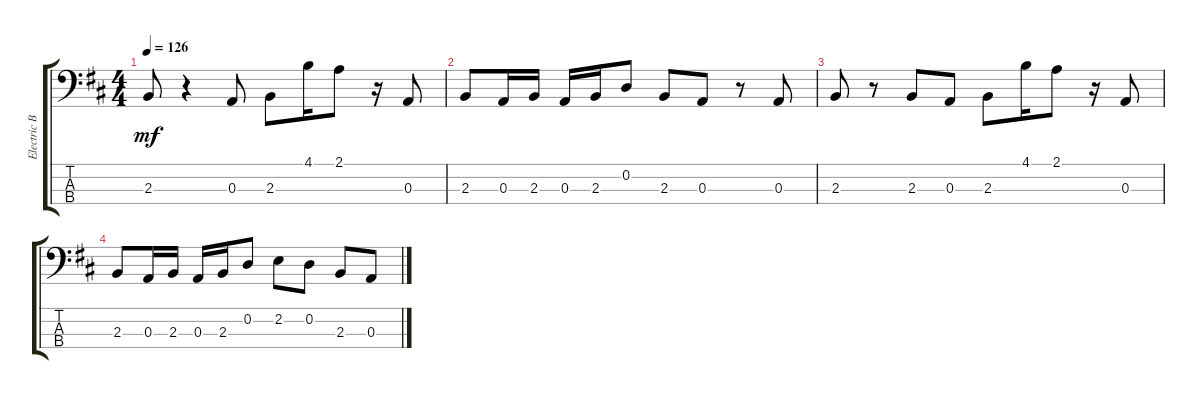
\track ("Electric Bass" "Electric B") {instrument electricbassfinger}
\staff {score tabs}
\tuning (G2 D2 A1 E1) {hide}
\ts (4 4)
\tempo 126
\clef f4
\ks bminor
2.3.8{dy mf} r.4 0.3.8 2.3.8 4.1.16 2.1.8 r.16 0.3.8 |
2.3.8 0.3.16 2.3.16 0.3.16 2.3.16 0.2.8 2.3.8 0.3.8 r.8 0.3.8 |
2.3.8 r.8 2.3.8 0.3.8 2.3.8 4.1.16 2.1.8 r.16 0.3.8 |
2.3.8 0.3.16 2.3.16 0.3.16 2.3.16 0.2.8 2.2.8 0.2.8 2.3.8 0.3.8
